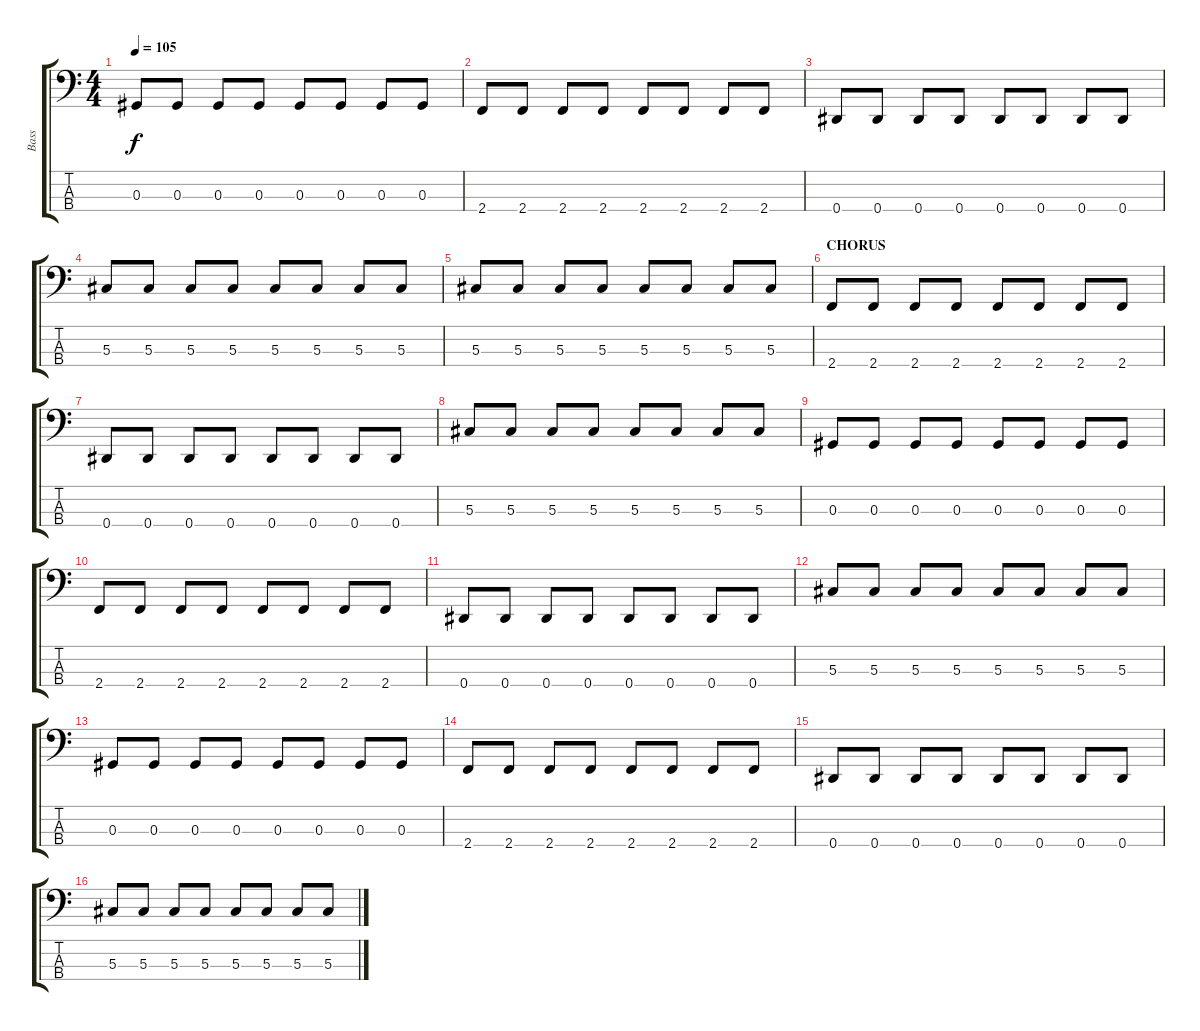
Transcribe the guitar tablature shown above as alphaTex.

\track ("Bass" "Bass") {instrument electricbassfinger}
\staff {score tabs}
\tuning (Gb2 Db2 Ab1 Eb1) {hide}
\ts (4 4)
\tempo 105
\clef f4
\ks c
0.3.8{dy f} 0.3.8 0.3.8 0.3.8 0.3.8 0.3.8 0.3.8 0.3.8 |
2.4.8 2.4.8 2.4.8 2.4.8 2.4.8 2.4.8 2.4.8 2.4.8 |
0.4.8 0.4.8 0.4.8 0.4.8 0.4.8 0.4.8 0.4.8 0.4.8 |
5.3.8 5.3.8 5.3.8 5.3.8 5.3.8 5.3.8 5.3.8 5.3.8 |
5.3.8 5.3.8 5.3.8 5.3.8 5.3.8 5.3.8 5.3.8 5.3.8 |
\section ("" "CHORUS")
2.4.8 2.4.8 2.4.8 2.4.8 2.4.8 2.4.8 2.4.8 2.4.8 |
0.4.8 0.4.8 0.4.8 0.4.8 0.4.8 0.4.8 0.4.8 0.4.8 |
5.3.8 5.3.8 5.3.8 5.3.8 5.3.8 5.3.8 5.3.8 5.3.8 |
0.3.8 0.3.8 0.3.8 0.3.8 0.3.8 0.3.8 0.3.8 0.3.8 |
2.4.8 2.4.8 2.4.8 2.4.8 2.4.8 2.4.8 2.4.8 2.4.8 |
0.4.8 0.4.8 0.4.8 0.4.8 0.4.8 0.4.8 0.4.8 0.4.8 |
5.3.8 5.3.8 5.3.8 5.3.8 5.3.8 5.3.8 5.3.8 5.3.8 |
0.3.8 0.3.8 0.3.8 0.3.8 0.3.8 0.3.8 0.3.8 0.3.8 |
2.4.8 2.4.8 2.4.8 2.4.8 2.4.8 2.4.8 2.4.8 2.4.8 |
0.4.8 0.4.8 0.4.8 0.4.8 0.4.8 0.4.8 0.4.8 0.4.8 |
5.3.8 5.3.8 5.3.8 5.3.8 5.3.8 5.3.8 5.3.8 5.3.8
